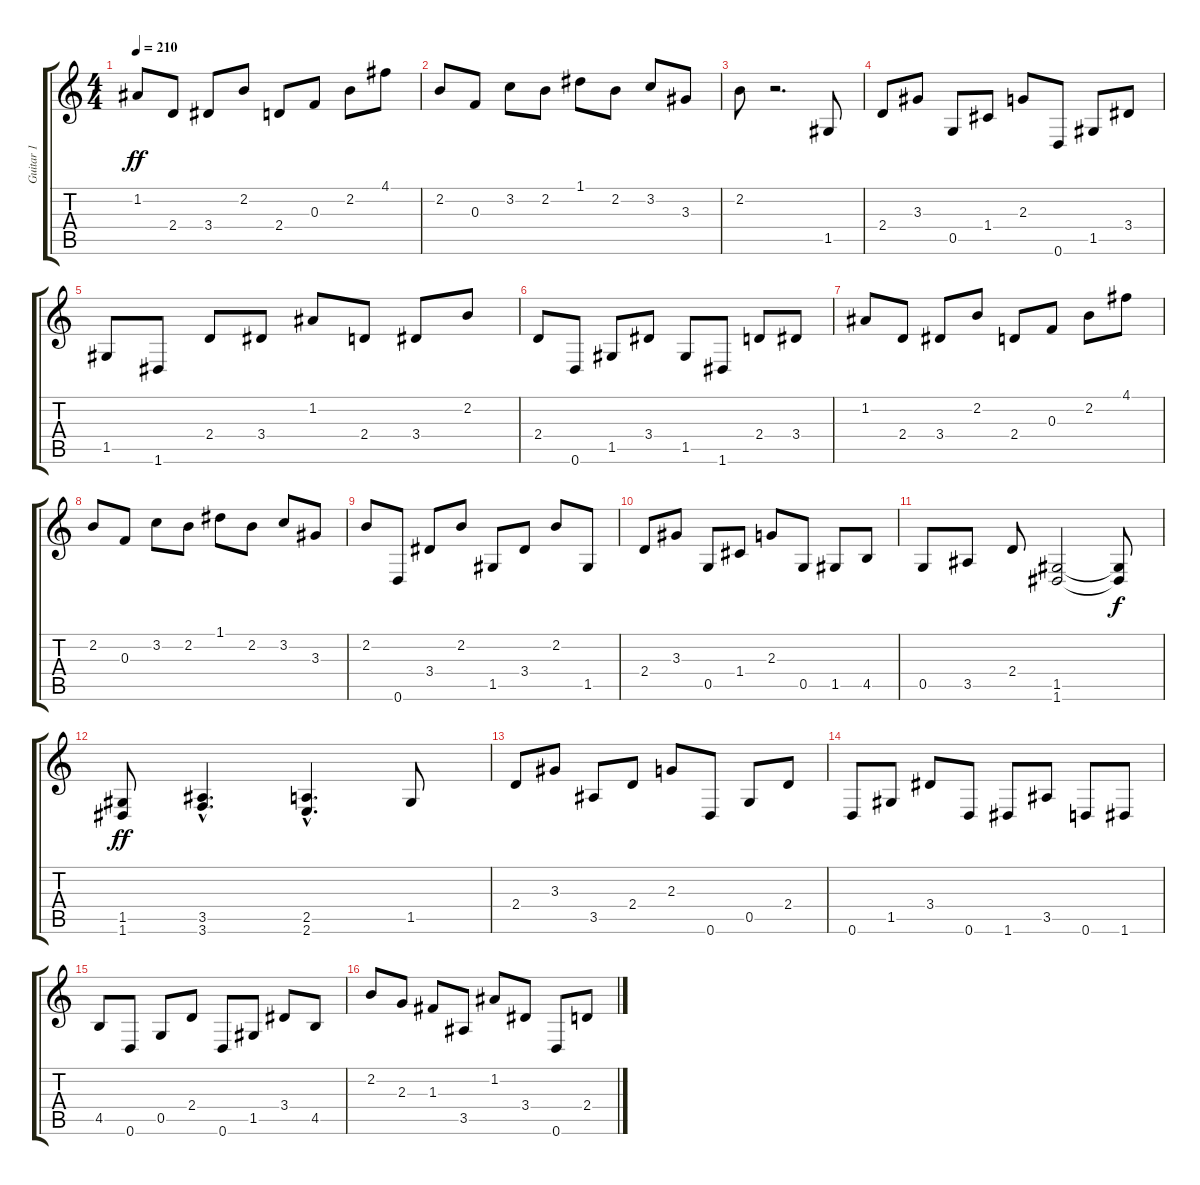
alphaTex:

\track ("Guitar 1" "Guitar 1") {instrument distortionguitar}
\staff {score tabs}
\tuning (D4 A3 F3 C3 G2 D2) {hide}
\ts (4 4)
\tempo 210
\clef g2
\ks c
1.2.8{dy ff} 2.4.8 3.4.8 2.2.8 2.4.8 0.3.8 2.2.8 4.1.8 |
2.2.8 0.3.8 3.2.8 2.2.8 1.1.8 2.2.8 3.2.8 3.3.8 |
2.2.8 r.2{d} 1.5.8 |
2.4.8 3.3.8 0.5.8 1.4.8 2.3.8 0.6.8 1.5.8 3.4.8 |
1.5.8 1.6.8 2.4.8 3.4.8 1.2.8 2.4.8 3.4.8 2.2.8 |
2.4.8 0.6.8 1.5.8 3.4.8 1.5.8 1.6.8 2.4.8 3.4.8 |
1.2.8 2.4.8 3.4.8 2.2.8 2.4.8 0.3.8 2.2.8 4.1.8 |
2.2.8 0.3.8 3.2.8 2.2.8 1.1.8 2.2.8 3.2.8 3.3.8 |
2.2.8 0.6.8 3.4.8 2.2.8 1.5.8 3.4.8 2.2.8 1.5.8 |
2.4.8 3.3.8 0.5.8 1.4.8 2.3.8 0.5.8 1.5.8 4.5.8 |
0.5.8 3.5.8 2.4.8 (1.5 1.6).2 (1.5{t} 1.6{t}).8{dy f} |
(1.5 1.6).8{dy ff} (3.5{hac} 3.6{hac}).4{d} (2.5{hac} 2.6{hac}).4{d} 1.5.8 |
2.4.8 3.3.8 3.5.8 2.4.8 2.3.8 0.6.8 0.5.8 2.4.8 |
0.6.8 1.5.8 3.4.8 0.6.8 1.6.8 3.5.8 0.6.8 1.6.8 |
4.5.8 0.6.8 0.5.8 2.4.8 0.6.8 1.5.8 3.4.8 4.5.8 |
2.2.8 2.3.8 1.3.8 3.5.8 1.2.8 3.4.8 0.6.8 2.4.8
